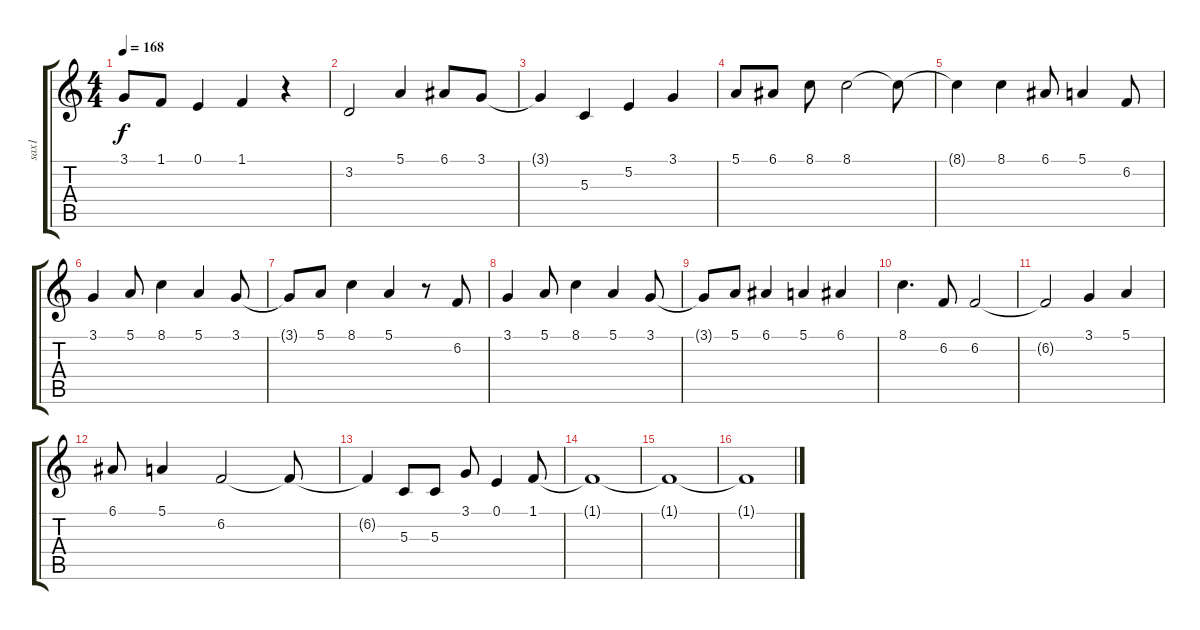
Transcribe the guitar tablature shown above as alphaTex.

\track ("sax1" "sax1") {instrument sopranosax}
\staff {score tabs}
\tuning (E4 B3 G3 D3 A2 E2) {hide}
\ts (4 4)
\tempo 168
\clef g2
\ks c
3.1{t}.8{dy f} 1.1.8 0.1.4 1.1.4 r.4 |
3.2.2 5.1.4 6.1.8 3.1.8 |
3.1{t}.4 5.3.4 5.2.4 3.1.4 |
5.1.8 6.1.8 8.1.8 8.1.2 8.1{t}.8 |
8.1{t}.4 8.1.4 6.1.8 5.1.4 6.2.8 |
3.1.4 5.1.8 8.1.4 5.1.4 3.1.8 |
3.1{t}.8 5.1.8 8.1.4 5.1.4 r.8 6.2.8 |
3.1.4 5.1.8 8.1.4 5.1.4 3.1.8 |
3.1{t}.8 5.1.8 6.1.4 5.1.4 6.1.4 |
8.1.4{d} 6.2.8 6.2.2 |
6.2{t}.2 3.1.4 5.1.4 |
6.1.8 5.1.4 6.2.2 6.2{t}.8 |
6.2{t}.4 5.3.8 5.3.8 3.1.8 0.1.4 1.1.8 |
1.1{t}.1 |
1.1{t}.1 |
1.1{t}.1
